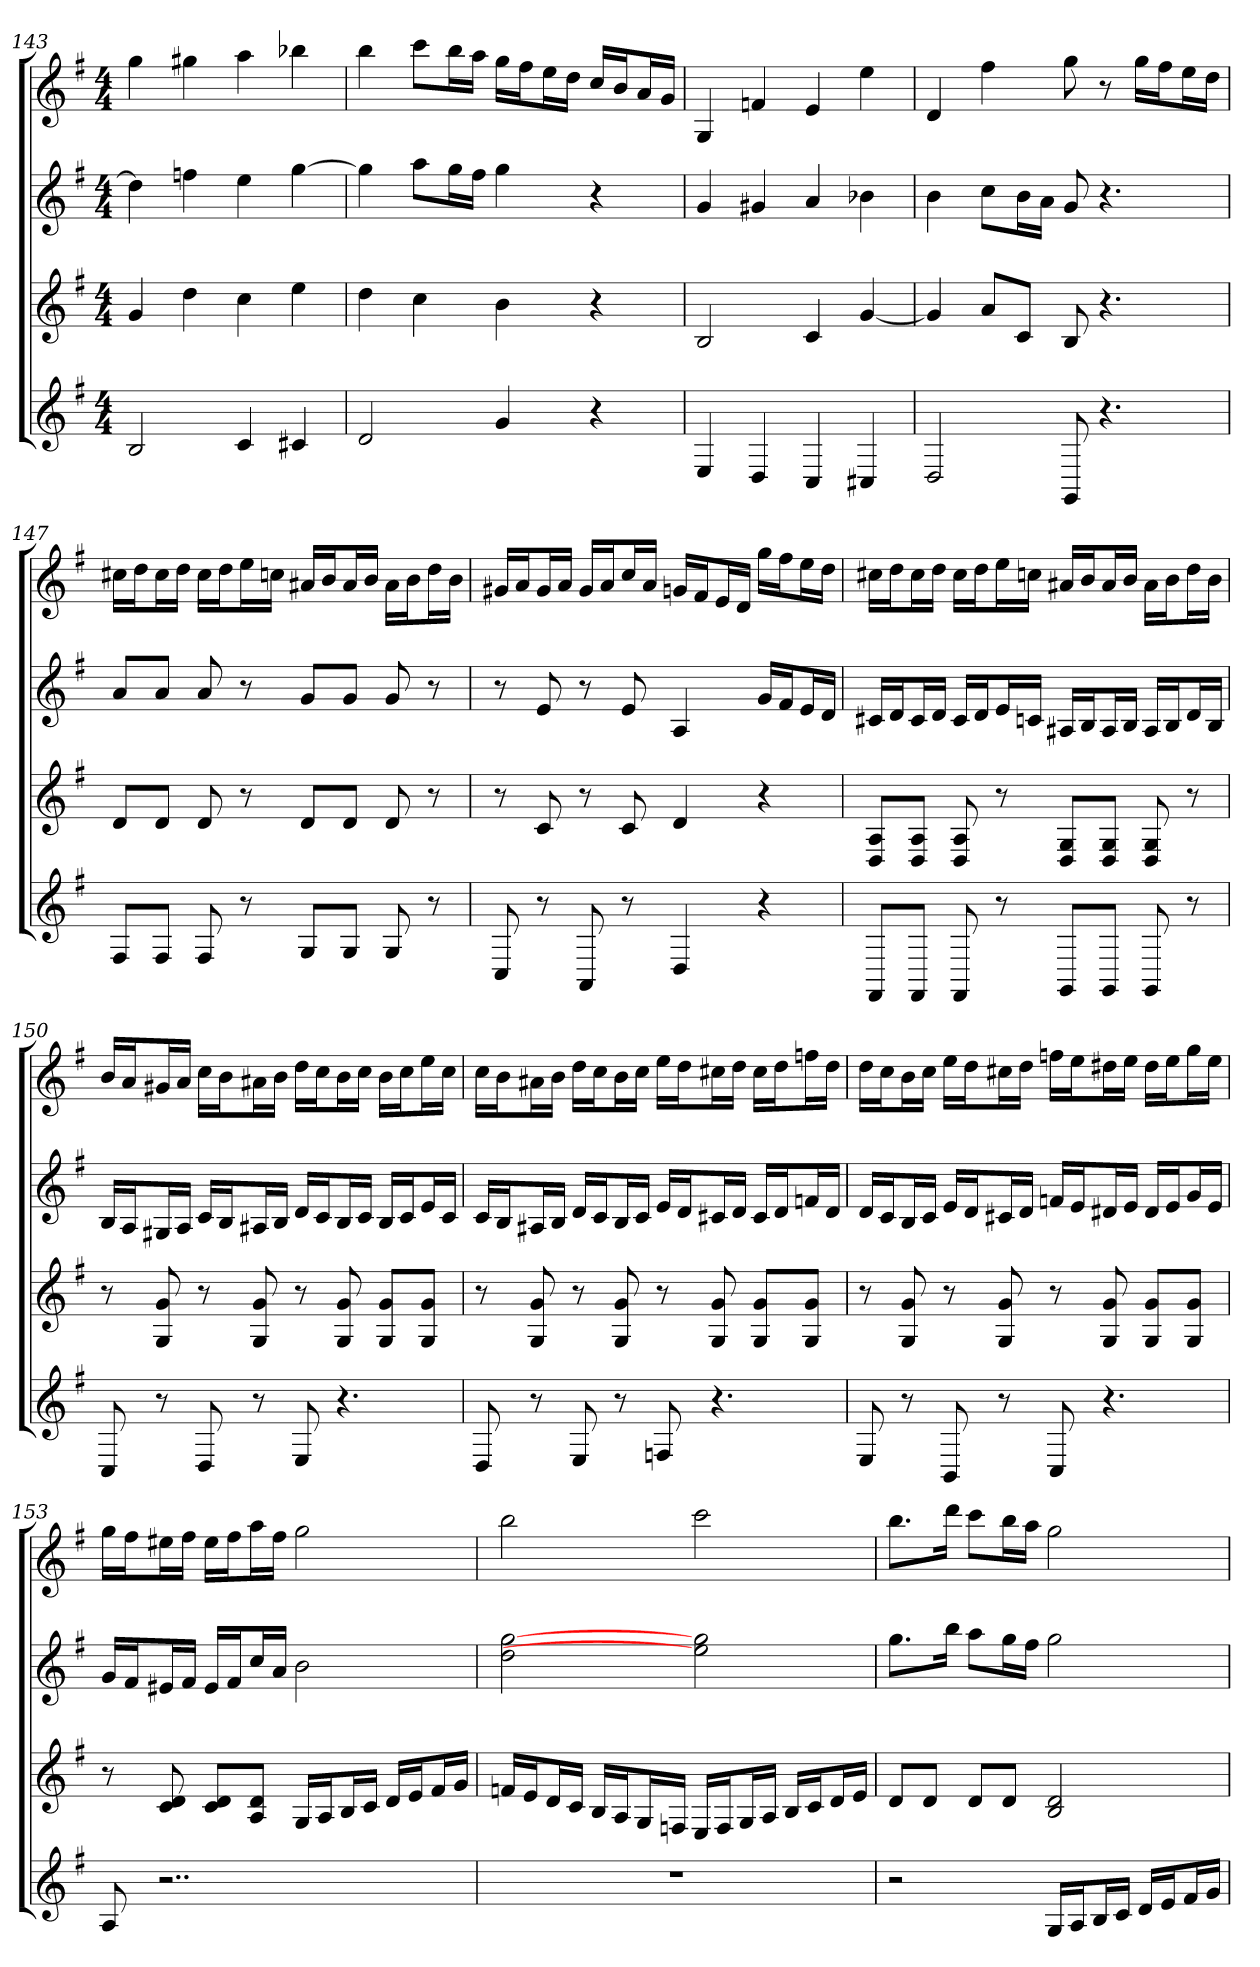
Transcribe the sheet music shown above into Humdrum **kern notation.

**kern	**kern	**kern	**kern
*part4	*part3	*part2	*part1
*staff4	*staff3	*staff2	*staff1
*k[f#]	*k[f#]	*k[f#]	*k[f#]
*G:	*G:	*G:	*G:
*M4/4	*M4/4	*M4/4	*M4/4
=143	=143	=143	=143
2B	4g	4dd]	4gg
.	4dd	4ffn	4gg#X
4c	4cc	4ee	4aa
4c#X	4ee	[4gg	4bb-X
=144	=144	=144	=144
2d	4dd	4gg]	4bb
.	4cc	8aaL	8cccL
.	.	16ggL	16bbL
.	.	16ff#JJ	16aaJJ
4g	4b	4gg	16ggLL
.	.	.	16ff#J
.	.	.	16eeL
.	.	.	16ddJJ
4r	4r	4r	16ccLL
.	.	.	16bJ
.	.	.	16aL
.	.	.	16gJJ
=145	=145	=145	=145
4E	2B	4g	4G
4D	.	4g#X	4fn
4C	4c	4a	4e
4C#X	[4g	4b-X	4ee
=146	=146	=146	=146
2D	4g]	4b	4d
.	8aL	8ccL	4ff#
.	8cJ	16bL	.
.	.	16aJJ	.
8GG	8B	8g	8gg
4.r	4.r	4.r	8r
.	.	.	16ggLL
.	.	.	16ff#J
.	.	.	16eeL
.	.	.	16ddJJ
=147	=147	=147	=147
8F#L	8dL	8aL	16cc#XLL
.	.	.	16ddJ
8F#J	8dJ	8aJ	16cc#L
.	.	.	16ddJJ
8F#	8d	8a	16cc#LL
.	.	.	16ddJ
8r	8r	8r	16eeL
.	.	.	16ccnJJ
8GL	8dL	8gL	16a#XLL
.	.	.	16bJ
8GJ	8dJ	8gJ	16a#L
.	.	.	16bJJ
8G	8d	8g	16a#LL
.	.	.	16bJ
8r	8r	8r	16ddL
.	.	.	16bJJ
=148	=148	=148	=148
8C	8r	8r	16g#XLL
.	.	.	16aJ
8r	8c	8e	16g#L
.	.	.	16aJJ
8AA	8r	8r	16g#LL
.	.	.	16aJ
8r	8c	8e	16ccL
.	.	.	16aJJ
4D	4d	4A	16gnLL
.	.	.	16f#J
.	.	.	16eL
.	.	.	16dJJ
4r	4r	16gLL	16ggLL
.	.	16f#J	16ff#J
.	.	16eL	16eeL
.	.	16dJJ	16ddJJ
=149	=149	=149	=149
8FF#L	8D 8AL	16c#XLL	16cc#XLL
.	.	16dJ	16ddJ
8FF#J	8D 8AJ	16c#L	16cc#L
.	.	16dJJ	16ddJJ
8FF#	8D 8A	16c#LL	16cc#LL
.	.	16dJ	16ddJ
8r	8r	16eL	16eeL
.	.	16cnJJ	16ccnJJ
8GGL	8D 8GL	16A#XLL	16a#XLL
.	.	16BJ	16bJ
8GGJ	8D 8GJ	16A#L	16a#L
.	.	16BJJ	16bJJ
8GG	8D 8G	16A#LL	16a#LL
.	.	16BJ	16bJ
8r	8r	16dL	16ddL
.	.	16BJJ	16bJJ
=150	=150	=150	=150
8C	8r	16BLL	16bLL
.	.	16AJ	16aJ
8r	8G 8g	16G#XL	16g#XL
.	.	16AJJ	16aJJ
8D	8r	16cLL	16ccLL
.	.	16BJ	16bJ
8r	8G 8g	16A#XL	16a#XL
.	.	16BJJ	16bJJ
8E	8r	16dLL	16ddLL
.	.	16cJ	16ccJ
4.r	8G 8g	16BL	16bL
.	.	16cJJ	16ccJJ
.	8G 8gL	16BLL	16bLL
.	.	16cJ	16ccJ
.	8G 8gJ	16eL	16eeL
.	.	16cJJ	16ccJJ
=151	=151	=151	=151
8D	8r	16cLL	16ccLL
.	.	16BJ	16bJ
8r	8G 8g	16A#XL	16a#XL
.	.	16BJJ	16bJJ
8E	8r	16dLL	16ddLL
.	.	16cJ	16ccJ
8r	8G 8g	16BL	16bL
.	.	16cJJ	16ccJJ
8Fn	8r	16eLL	16eeLL
.	.	16dJ	16ddJ
4.r	8G 8g	16c#XL	16cc#XL
.	.	16dJJ	16ddJJ
.	8G 8gL	16c#LL	16cc#LL
.	.	16dJ	16ddJ
.	8G 8gJ	16fnL	16ffnL
.	.	16dJJ	16ddJJ
=152	=152	=152	=152
8E	8r	16dLL	16ddLL
.	.	16cJ	16ccJ
8r	8G 8g	16BL	16bL
.	.	16cJJ	16ccJJ
8BB	8r	16eLL	16eeLL
.	.	16dJ	16ddJ
8r	8G 8g	16c#XL	16cc#XL
.	.	16dJJ	16ddJJ
8C	8r	16fnLL	16ffnLL
.	.	16eJ	16eeJ
4.r	8G 8g	16d#XL	16dd#XL
.	.	16eJJ	16eeJJ
.	8G 8gL	16d#LL	16dd#LL
.	.	16eJ	16eeJ
.	8G 8gJ	16gL	16ggL
.	.	16eJJ	16eeJJ
=153	=153	=153	=153
8A	8r	16gLL	16ggLL
.	.	16f#J	16ff#J
2..r	8c 8d	16e#XL	16ee#XL
.	.	16f#JJ	16ff#JJ
.	8c 8dL	16e#LL	16ee#LL
.	.	16f#J	16ff#J
.	8A 8dJ	16ccL	16aaL
.	.	16aJJ	16ff#JJ
.	16GLL	2b	2gg
.	16AJ	.	.
.	16BL	.	.
.	16cJJ	.	.
.	16dLL	.	.
.	16eJ	.	.
.	16f#L	.	.
.	16gJJ	.	.
=154	=154	=154	=154
1r	16fnLL	2dd [2gg	2bb
.	16eJ	.	.
.	16dL	.	.
.	16cJJ	.	.
.	16BLL	.	.
.	16AJ	.	.
.	16GL	.	.
.	16FnJJ	.	.
.	16ELL	2ee] 2gg	2ccc
.	16FJ	.	.
.	16GL	.	.
.	16AJJ	.	.
.	16BLL	.	.
.	16cJ	.	.
.	16dL	.	.
.	16eJJ	.	.
=155	=155	=155	=155
2r	8dL	8.ggL	8.bbL
.	8dJ	.	.
.	.	16bbJk	16dddJk
.	8dL	8aaL	8cccL
.	8dJ	16ggL	16bbL
.	.	16ff#JJ	16aaJJ
16GLL	2B 2d	2gg	2gg
16AJ	.	.	.
16BL	.	.	.
16cJJ	.	.	.
16dLL	.	.	.
16eJ	.	.	.
16f#L	.	.	.
16gJJ	.	.	.
=	=	=	=
*-	*-	*-	*-
